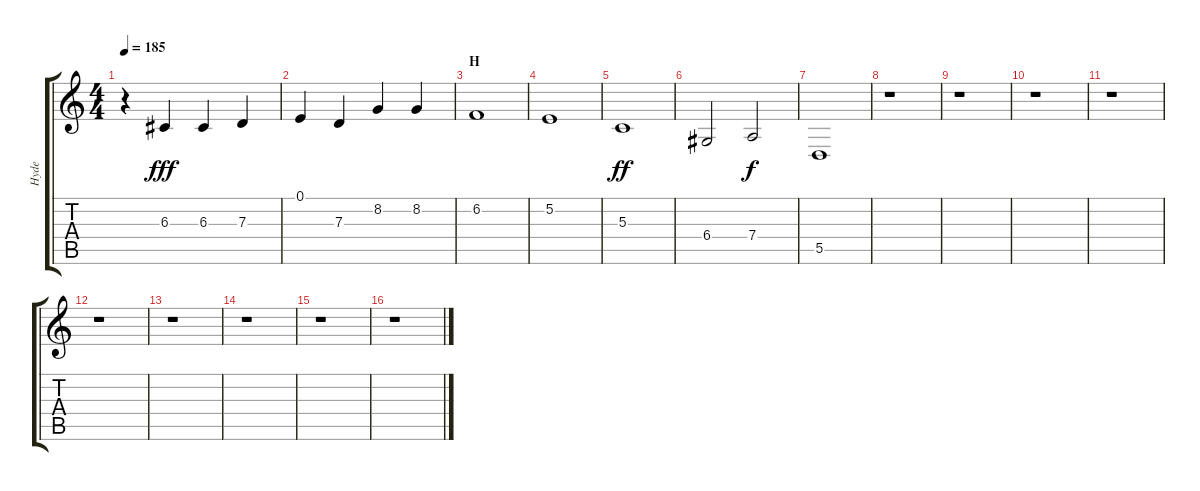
\track ("Hyde" "Hyde") {instrument flute}
\staff {score tabs}
\tuning (E4 B3 G3 D3 A2 E2) {hide}
\ts (4 4)
\tempo 185
\clef g2
\ks c
r.4{dy fff} 6.3.4 6.3.4 7.3.4 |
0.1.4 7.3.4 8.2.4 8.2.4 |
\section ("" "H")
6.2.1 |
5.2.1 |
5.3.1{dy ff} |
6.4.2 7.4.2{dy f} |
5.5.1 |
r.1 |
r.1 |
r.1 |
r.1 |
r.1 |
r.1 |
r.1 |
r.1 |
r.1
